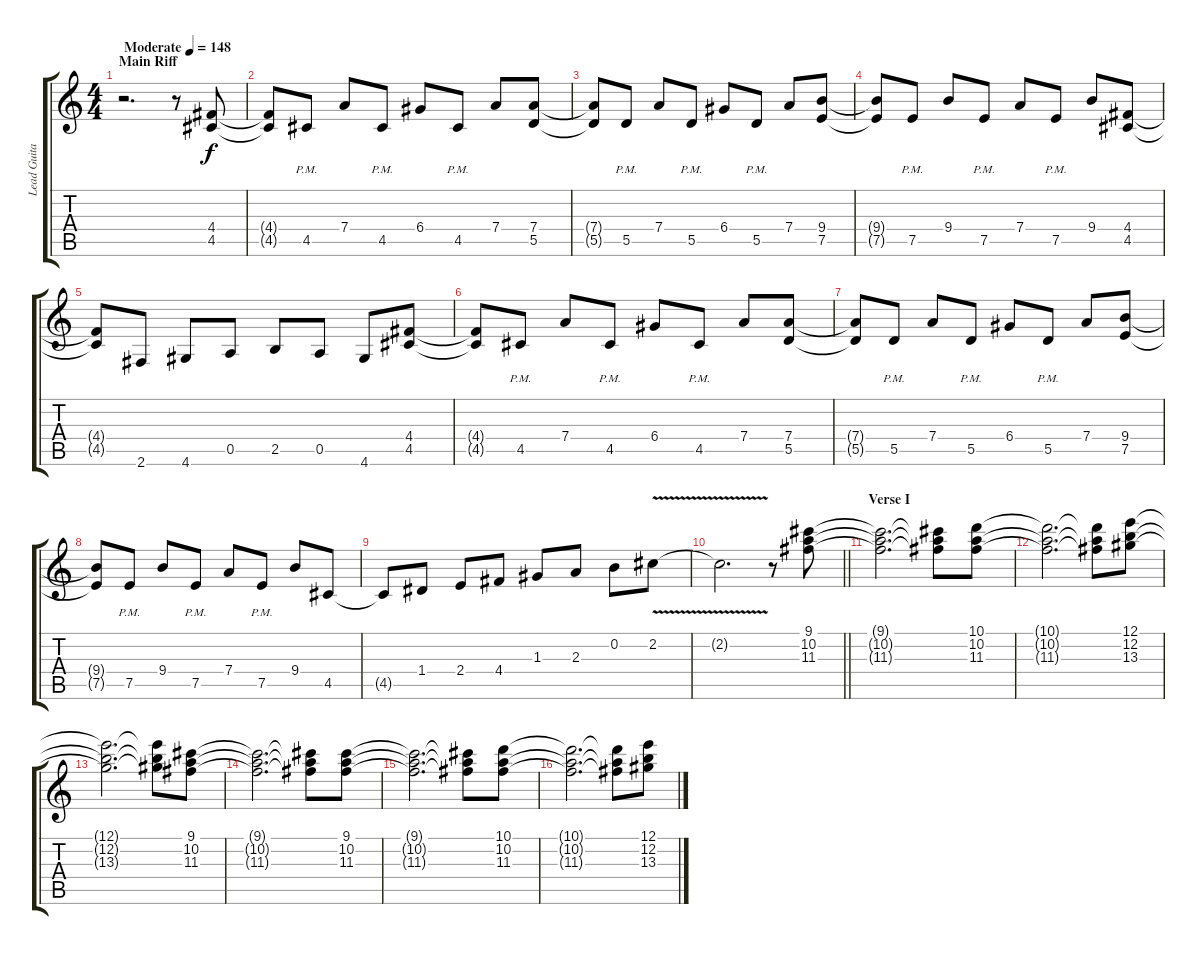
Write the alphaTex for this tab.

\track ("Lead Guitar" "Lead Guita") {instrument distortionguitar}
\staff {score tabs}
\tuning (E4 B3 G3 D3 A2 E2) {hide}
\ts (4 4)
\section ("" "Main Riff")
\tempo (148 "Moderate")
\clef g2
\ks c
r.2{d dy f instrument distortionguitar} r.8 (4.4 4.5).8 |
(4.4{t} 4.5{t}).8 4.5{pm}.8 7.4.8 4.5{pm}.8 6.4.8 4.5{pm}.8 7.4.8 (7.4 5.5).8 |
(7.4{t} 5.5{t}).8 5.5{pm}.8 7.4.8 5.5{pm}.8 6.4.8 5.5{pm}.8 7.4.8 (9.4 7.5).8 |
(9.4{t} 7.5{t}).8 7.5{pm}.8 9.4.8 7.5{pm}.8 7.4.8 7.5{pm}.8 9.4.8 (4.4 4.5).8 |
(4.4{t} 4.5{t}).8 2.6.8 4.6.8 0.5.8 2.5.8 0.5.8 4.6.8 (4.4 4.5).8 |
(4.4{t} 4.5{t}).8 4.5{pm}.8 7.4.8 4.5{pm}.8 6.4.8 4.5{pm}.8 7.4.8 (7.4 5.5).8 |
(7.4{t} 5.5{t}).8 5.5{pm}.8 7.4.8 5.5{pm}.8 6.4.8 5.5{pm}.8 7.4.8 (9.4 7.5).8 |
(9.4{t} 7.5{t}).8 7.5{pm}.8 9.4.8 7.5{pm}.8 7.4.8 7.5{pm}.8 9.4.8 4.5.8 |
4.5{t}.8 1.4.8 2.4.8 4.4.8 1.3.8 2.3.8 0.2.8 2.2{v}.8 |
\barLineRight lightlight
2.2{t}.2{d} r.8 (9.1 10.2 11.3).8{volume 6 instrument electricguitarjazz} |
\section ("" "Verse I")
(9.1{t} 10.2{t} 11.3{t}).2{d} (9.1{t} 10.2{t} 11.3{t}).8 (10.1 10.2 11.3).8 |
(10.1{t} 10.2{t} 11.3{t}).2{d} (10.1{t} 10.2{t} 11.3{t}).8 (12.1 12.2 13.3).8 |
(12.1{t} 12.2{t} 13.3{t}).2{d} (12.1{t} 12.2{t} 13.3{t}).8 (9.1 10.2 11.3).8 |
(9.1{t} 10.2{t} 11.3{t}).2{d} (9.1{t} 10.2{t} 11.3{t}).8 (9.1 10.2 11.3).8 |
(9.1{t} 10.2{t} 11.3{t}).2{d} (9.1{t} 10.2{t} 11.3{t}).8 (10.1 10.2 11.3).8 |
(10.1{t} 10.2{t} 11.3{t}).2{d} (10.1{t} 10.2{t} 11.3{t}).8 (12.1 12.2 13.3).8
